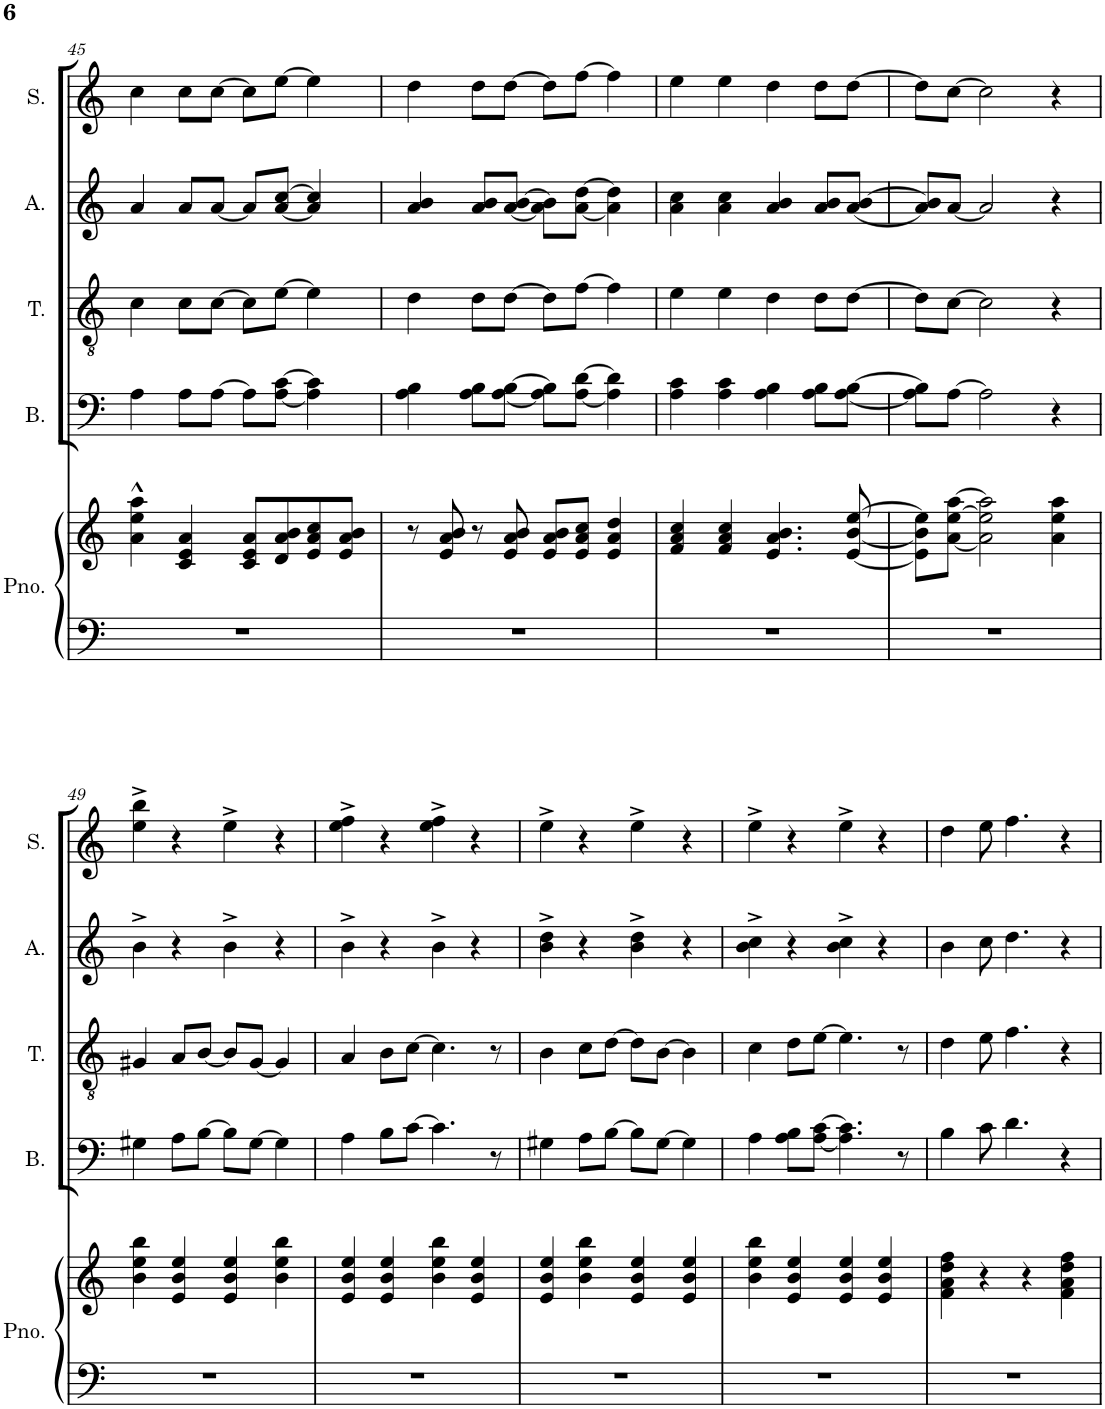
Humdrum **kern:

**kern	**kern	**kern	**kern	**kern	**kern
*part5	*part5	*part4	*part3	*part2	*part1
*staff6	*staff5	*staff4	*staff3	*staff2	*staff1
*I"Piano	*	*I"Bass	*I"Tenor	*I"Alto	*I"Soprano
*I'Pno.	*	*I'B.	*I'T.	*I'A.	*I'S.
!!LO:PB:g=z
*clefF4	*clefG2	*clefF4	*clefGv2	*clefG2	*clefG2
*k[]	*k[]	*k[]	*k[]	*k[]	*k[]
*M4/4	*M4/4	*M4/4	*M4/4	*M4/4	*M4/4
=45	=45	=45	=45	=45	=45
1r	4a\^^ 4ee\^^ 4aa\^^	4A\	4c\	4a/	4cc\
.	4c/ 4e/ 4a/	8A\L	8c\L	8a/L	8cc\L
.	.	[8A\J	[8c\J	[8a/J	[8cc\J
.	8c/ 8e/ 8a/L	8A\L]	8c\L]	8a/L]	8cc\L]
.	8d/ 8a/ 8b/	[8A\ [8c\J	[8e\J	[8a/ [8cc/J	[8ee\J
.	8e/ 8a/ 8cc/	4A\] 4c\]	4e\]	4a/] 4cc/]	4ee\]
.	8e/ 8a/ 8b/J	.	.	.	.
=46	=46	=46	=46	=46	=46
1r	8r	4A\ 4B\	4d\	4a/ 4b/	4dd\
.	8e/ 8a/ 8b/	.	.	.	.
.	8r	8A\ 8B\L	8d\L	8a/ 8b/L	8dd\L
.	8e/ 8a/ 8b/	[8A\ [8B\J	[8d\J	[8a/ [8b/J	[8dd\J
.	8e/ 8a/ 8b/L	8A\] 8B\]L	8d\L]	8a\] 8b\]L	8dd\L]
.	8e/ 8a/ 8cc/J	[8A\ [8d\J	[8f\J	[8a\ [8dd\J	[8ff\J
.	4e/ 4a/ 4dd/	4A\] 4d\]	4f\]	4a\] 4dd\]	4ff\]
=47	=47	=47	=47	=47	=47
1r	4f/ 4a/ 4cc/	4A\ 4c\	4e\	4a\ 4cc\	4ee\
.	4f/ 4a/ 4cc/	4A\ 4c\	4e\	4a\ 4cc\	4ee\
.	4.e/ 4.a/ 4.b/	4A\ 4B\	4d\	4a/ 4b/	4dd\
.	.	8A\ 8B\L	8d\L	8a/ 8b/L	8dd\L
.	[8e/ [8b/ [8ee/	[8A\ [8B\J	[8d\J	[8a/ [8b/J	[8dd\J
=48	=48	=48	=48	=48	=48
1r	8e\] 8b\] 8ee\]L	8A\] 8B\]L	8d\L]	8a/] 8b/]L	8dd\L]
.	[8a\ [8ee\ [8aa\J	[8A\J	[8c\J	[8a/J	[8cc\J
.	2a\] 2ee\] 2aa\]	2A\]	2c\]	2a/]	2cc\]
.	4a\ 4ee\ 4aa\	4r	4r	4r	4r
!!LO:LB:g=z
=49	=49	=49	=49	=49	=49
1r	4b\ 4ee\ 4bb\	4G#X\	4G#X/	4b^\	4ee\^ 4bb\^
.	4e/ 4b/ 4ee/	8A\L	8A/L	4r	4r
.	.	[8B\J	[8B/J	.	.
.	4e/ 4b/ 4ee/	8B\L]	8B/L]	4b^\	4ee^\
.	.	[8G#\J	[8G#/J	.	.
.	4b\ 4ee\ 4bb\	4G#\]	4G#/]	4r	4r
=50	=50	=50	=50	=50	=50
1r	4e/ 4b/ 4ee/	4A\	4A/	4b^\	4ee\^ 4ff\^
.	4e/ 4b/ 4ee/	8B\L	8B\L	4r	4r
.	.	[8c\J	[8c\J	.	.
.	4b\ 4ee\ 4bb\	4.c\]	4.c\]	4b^\	4ee\^ 4ff\^
.	4e/ 4b/ 4ee/	.	.	4r	4r
.	.	8r	8r	.	.
=51	=51	=51	=51	=51	=51
1r	4e/ 4b/ 4ee/	4G#X\	4B\	4b\^ 4dd\^	4ee^\
.	4b\ 4ee\ 4bb\	8A\L	8c\L	4r	4r
.	.	[8B\J	[8d\J	.	.
.	4e/ 4b/ 4ee/	8B\L]	8d\L]	4b\^ 4dd\^	4ee^\
.	.	[8G#\J	[8B\J	.	.
.	4e/ 4b/ 4ee/	4G#\]	4B\]	4r	4r
=52	=52	=52	=52	=52	=52
1r	4b\ 4ee\ 4bb\	4A\	4c\	4b\^ 4cc\^	4ee^\
.	4e/ 4b/ 4ee/	8A\ 8B\L	8d\L	4r	4r
.	.	[8A\ [8c\J	[8e\J	.	.
.	4e/ 4b/ 4ee/	4.A\] 4.c\]	4.e\]	4b\^ 4cc\^	4ee^\
.	4e/ 4b/ 4ee/	.	.	4r	4r
.	.	8r	8r	.	.
=53	=53	=53	=53	=53	=53
1r	4f\ 4a\ 4dd\ 4ff\	4B\	4d\	4b\	4dd\
.	4r	8c\	8e\	8cc\	8ee\
.	.	4.d\	4.f\	4.dd\	4.ff\
.	4r	.	.	.	.
.	4f\ 4a\ 4dd\ 4ff\	4r	4r	4r	4r
=	=	=	=	=	=
*-	*-	*-	*-	*-	*-
